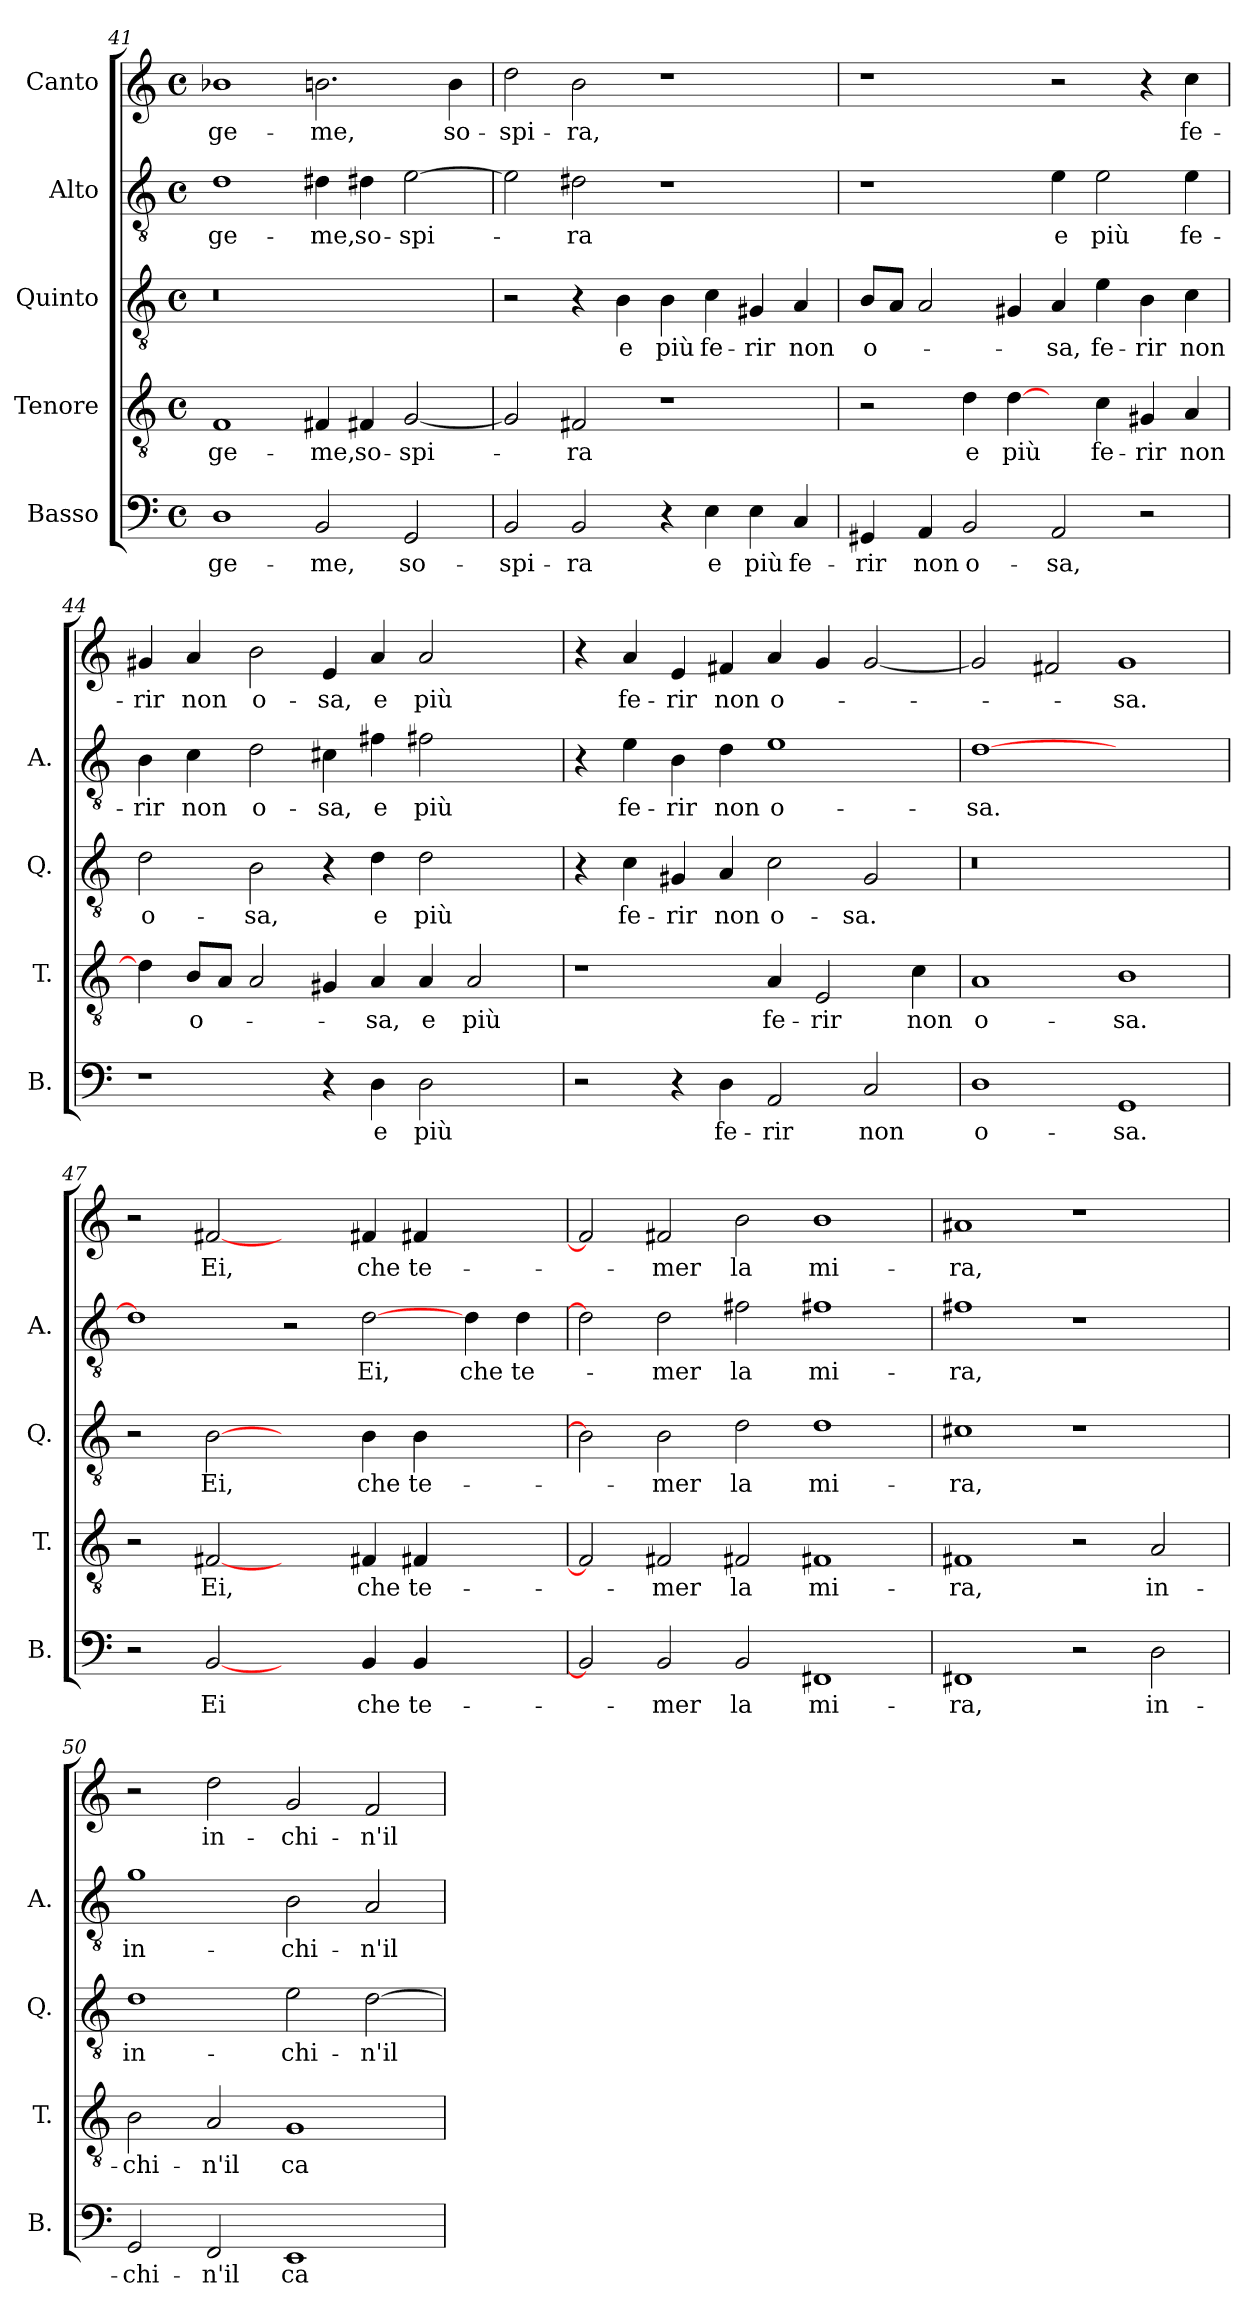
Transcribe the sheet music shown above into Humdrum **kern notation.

**kern	**text	**kern	**text	**kern	**text	**kern	**text	**kern	**text
*part5	*part5	*part4	*part4	*part3	*part3	*part2	*part2	*part1	*part1
*staff5	*staff5	*staff4	*staff4	*staff3	*staff3	*staff2	*staff2	*staff1	*staff1
*I"Basso	*	*I"Tenore	*	*I"Quinto	*	*I"Alto	*	*I"Canto	*
*I'B.	*	*I'T.	*	*I'Q.	*	*I'A.	*	*	*
*clefF4	*	*clefGv2	*	*clefGv2	*	*clefGv2	*	*clefG2	*
*k[]	*	*k[]	*	*k[]	*	*k[]	*	*k[]	*
*a:	*	*a:	*	*a:	*	*a:	*	*a:	*
*M4/4	*	*M4/4	*	*M4/4	*	*M4/4	*	*M4/4	*
*met(c)	*	*met(c)	*	*met(c)	*	*met(c)	*	*met(c)	*
=41	=41	=41	=41	=41	=41	=41	=41	=41	=41
!	!	!	!	!LO:N:vis=0	!	!	!	!	!
1D\	ge-	1F/	ge-	1r	.	1d\	ge-	1b-X\	ge-
2BB/	-me,	4F#X/	-me,	1ryy	.	4d#X\	-me,	2.bn\	-me,
.	.	4F#X/	so-	.	.	4d#X\	so-	.	.
2GG/	so-	[2G/	-spi-	.	.	[2e\	-spi-	.	.
.	.	.	.	.	.	.	.	4b\	so-
=42	=42	=42	=42	=42	=42	=42	=42	=42	=42
2BB/	-spi-	2G/]	.	2r	.	2e\]	.	2dd\	-spi-
2BB/	-ra	2F#X/	-ra	4r	.	2d#X\	-ra	2b\	-ra,
.	.	.	.	4B\	e	.	.	.	.
4r	.	1r	.	4B\	più	1r	.	1r	.
4E\	e	.	.	4c\	fe-	.	.	.	.
4E\	più	.	.	4G#X/	-rir	.	.	.	.
4C/	fe-	.	.	4A/	non	.	.	.	.
=43	=43	=43	=43	=43	=43	=43	=43	=43	=43
4GG#X/	-rir	2r	.	8B/L	o-	1r	.	1r	.
.	.	.	.	8A/J	.	.	.	.	.
4AA/	non	.	.	2A/	.	.	.	.	.
2BB/	o-	4d\	e	.	.	.	.	.	.
.	.	[4d\	più	4G#X/	.	.	.	.	.
2AA/	-sa,	4ryy	.	4A/	-sa,	4e\	e	2r	.
.	.	4c\	fe-	4e\	fe-	2e\	più	.	.
2r	.	4G#X/	-rir	4B\	-rir	.	.	4r	.
.	.	4A/	non	4c\	non	4e\	fe-	4cc\	fe-
=44	=44	=44	=44	=44	=44	=44	=44	=44	=44
1r	.	4d\]	.	2d\	o-	4B\	-rir	4g#X/	-rir
.	.	8B/L	o-	.	.	4c\	non	4a/	non
.	.	8A/J	.	.	.	.	.	.	.
.	.	2A/	.	2B\	-sa,	2d\	o-	2b\	o-
4r	.	4G#X/	.	4r	.	4c#X\	-sa,	4e/	-sa,
4D\	e	4A/	-sa,	4d\	e	4f#X\	e	4a/	e
2D\	più	4A/	e	2d\	più	2f#X\	più	2a/	più
.	.	2A/	più	.	.	.	.	.	.
4ryy	.	.	.	4ryy	.	4ryy	.	4ryy	.
=45	=45	=45	=45	=45	=45	=45	=45	=45	=45
2r	.	1r	.	4r	.	4r	.	4r	.
.	.	.	.	4c\	fe-	4e\	fe-	4a/	fe-
4r	.	.	.	4G#X/	-rir	4B\	-rir	4e/	-rir
4D\	fe-	.	.	4A/	non	4d\	non	4f#X/	non
2AA/	-rir	4A/	fe-	2c\	o-	1e\	o-	4a/	o-
.	.	2E/	-rir	.	.	.	.	4g/	.
2C/	non	.	.	2G#/	-sa.	.	.	[2g/	.
.	.	4c\	non	.	.	.	.	.	.
=46	=46	=46	=46	=46	=46	=46	=46	=46	=46
!	!	!	!	!LO:N:vis=0	!	!	!	!	!
1D\	o-	1A/	o-	1r	.	[1d\	-sa.	2g/]	.
.	.	.	.	.	.	.	.	2f#X/	.
1GG/	-sa.	1B\	-sa.	1ryy	.	1ryy	.	1g/	-sa.
=47	=47	=47	=47	=47	=47	=47	=47	=47	=47
2r	.	2r	.	2r	.	1d\]	.	2r	.
[2BB/	Ei	[2F#X/	Ei,	[2B\	Ei,	.	.	[2f#X/	Ei,
2ryy	.	2ryy	.	2ryy	.	2r	.	2ryy	.
4BB/	che	4F#X/	che	4B\	che	[2d\	Ei,	4f#X/	che
4BB/	te-	4F#X/	te-	4B\	te-	.	.	4f#X/	te-
2ryy	.	2ryy	.	2ryy	.	4d\	che	2ryy	.
.	.	.	.	.	.	4d\	te-	.	.
=48	=48	=48	=48	=48	=48	=48	=48	=48	=48
2BB/]	.	2F#/]	.	2B\]	.	2d\]	.	2f#/]	.
2BB/	-mer	2F#X/	-mer	2B\	-mer	2d\	-mer	2f#X/	-mer
2BB/	la	2F#X/	la	2d\	la	2f#X\	la	2b\	la
1FF#X/	mi-	1F#X/	mi-	1d\	mi-	1f#X\	mi-	1b\	mi-
=49	=49	=49	=49	=49	=49	=49	=49	=49	=49
1FF#X/	-ra,	1F#X/	-ra,	1c#X\	-ra,	1f#X\	-ra,	1a#X/	-ra,
2r	.	2r	.	1r	.	1r	.	1r	.
2D\	in-	2A/	in-	.	.	.	.	.	.
=50	=50	=50	=50	=50	=50	=50	=50	=50	=50
2GG/	-chi-	2B\	-chi-	1d\	in-	1g\	in-	2r	.
2FF/	-n'il	2A/	-n'il	.	.	.	.	2dd\	in-
1EE/	ca-	1G/	ca-	2e\	-chi-	2B\	-chi-	2g/	-chi-
.	.	.	.	[2d\	-n'il	2A/	-n'il	2f/	-n'il
=	=	=	=	=	=	=	=	=	=
*-	*-	*-	*-	*-	*-	*-	*-	*-	*-
